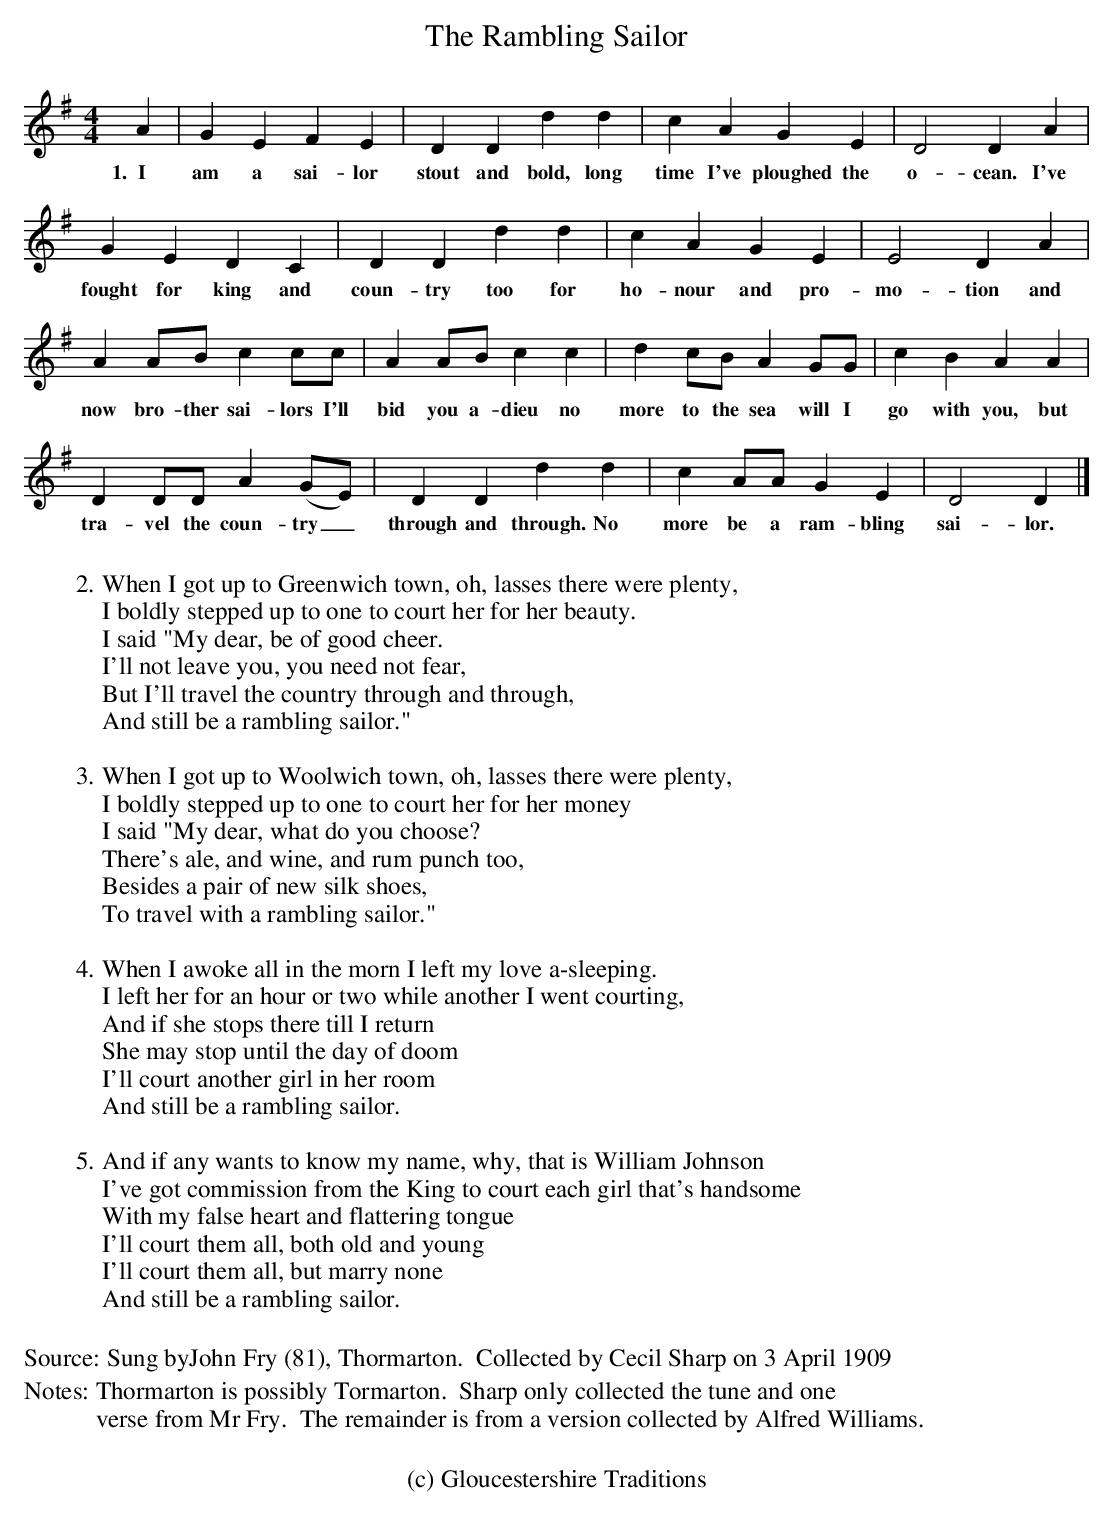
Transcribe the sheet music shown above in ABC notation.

X:1
T: The Rambling Sailor
M:4/4
L:1/4
K:Dmix
A|GEFE|DDdd|c AGE|D2 DA|
w:1.~~I am a sai-lor stout and bold, long time I've ploughed the o-cean. I've
GEDC | DDdd|cAGE|E2DA |
w: fought for king and coun-try too for ho-nour and pro-mo-tion and
A A/2B/2 c c/2c/2|A A/2B/2 c c|dc/2B/2AG/2G/2|cBAA|
w: now bro-ther sai-lors I'll bid you a-dieu no more to the sea will I go with you, but
DD/2D/2A (G/2-E/2)|DDdd|cA/2A/2GE|D2D|]
w: tra-vel the coun-try _through and through.  No more be a ram-bling sai-lor.
W:
W:2. When I got up to Greenwich town, oh, lasses there were plenty,
W:I boldly stepped up to one to court her for her beauty.
W:I said "My dear, be of good cheer.
W:I'll not leave you, you need not fear,
W:But I'll travel the country through and through,
W:And still be a rambling sailor."
W:
W: 3. When I got up to Woolwich town, oh, lasses there were plenty,
W:I boldly stepped up to one to court her for her money
W:I said "My dear, what do you choose?
W:There's ale, and wine, and rum punch too,
W:Besides a pair of new silk shoes,
W:To travel with a rambling sailor."
W:
W:4. When I awoke all in the morn I left my love a-sleeping.
W:I left her for an hour or two while another I went courting,
W:And if she stops there till I return
W:She may stop until the day of doom
W:I'll court another girl in her room
W:And still be a rambling sailor.
W:
W:5. And if any wants to know my name, why, that is William Johnson
W:I've got commission from the King to court each girl that's handsome
W:With my false heart and flattering tongue
W:I'll court them all, both old and young
W:I'll court them all, but marry none
W:And still be a rambling sailor.
W:
